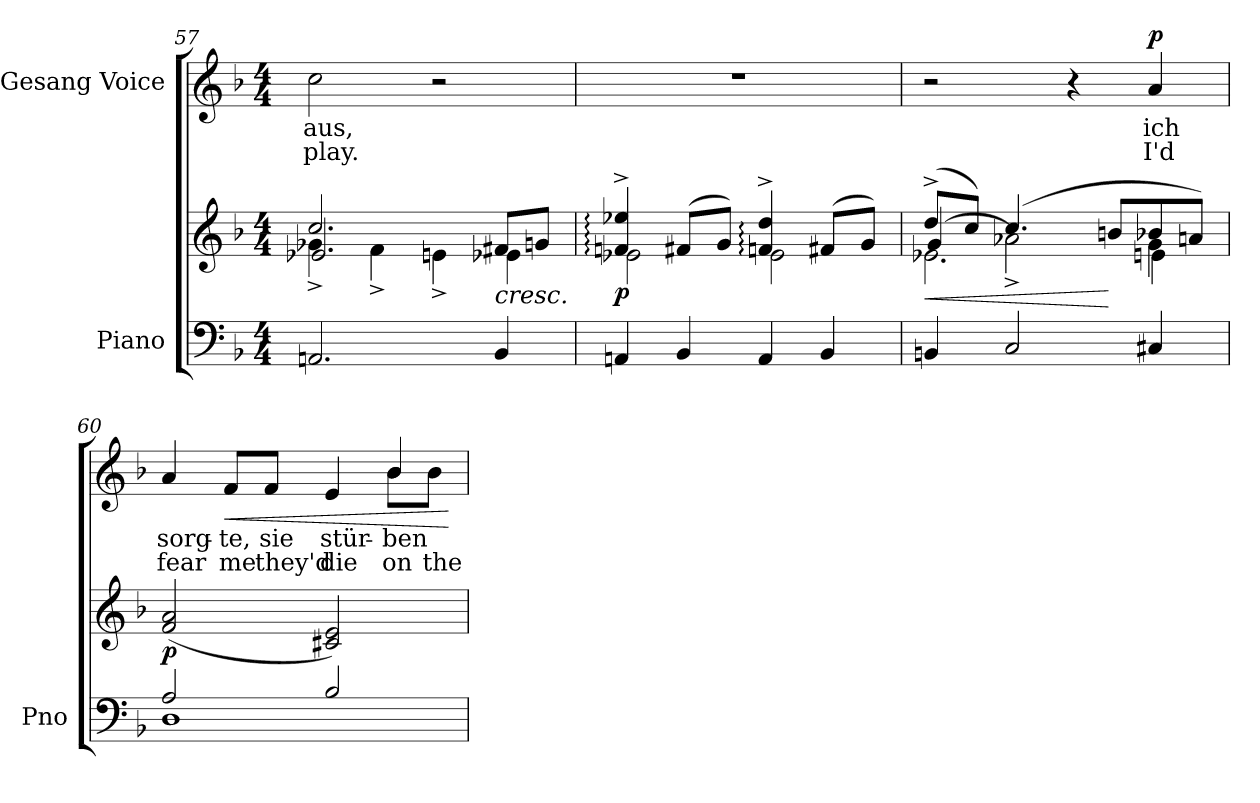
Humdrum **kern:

**kern	**kern	**dynam	**kern	**text	**text	**dynam
*part2	*part2	*part2	*part1	*part1	*part1	*part1
*staff3	*staff2	*staff2/3	*staff1	*staff1	*staff1	*staff1
*I"Piano	*	*	*I"Gesang Voice	*	*	*
*I'Pno	*	*	*	*	*	*
*clefF4	*clefG2	*	*clefG2	*	*	*
*k[b-]	*k[b-]	*	*k[b-]	*	*	*
*M4/4	*M4/4	*	*M4/4	*	*	*
=57	=57	=57	=57	=57	=57	=57
*	*^	*	*	*	*	*
*	*	*^	*	*	*	*	*
!	!	!	!	!	!	!LO:LY:b	!LO:LY:b	!
2.AAn/	2.cc/	4g-X^\	2.e-X/	.	2cc\	-aus,	play.	.
.	.	4f^\	.	.	.	.	.	.
.	.	4en^\	.	.	2r	.	.	.
!	!	!	!	!LO:HP:b	!	!	!	!
4BB-/	8f#X/L	4e-X\	4ryy	<	.	.	.	.
.	8gn/J	.	.	.	.	.	.	.
*	*	*v	*v	*	*	*	*	*
!!LO:PB:g=z
=58	=58	=58	=58	=58	=58	=58	=58
!	!	!	!LO:DY:b	!	!	!	!
4AAn/	4fn/:^ 4ee-X/:^	2e-X\	p	1r	.	.	.
4BB-/	(>8f#X/L	.	.	.	.	.	.
.	8g/J)	.	.	.	.	.	.
4AA/	4fn/:^ 4dd/:^	2e-\	.	.	.	.	.
4BB-/	(>8f#X/L	.	.	.	.	.	.
.	8g/J)	.	.	.	.	.	.
*	*v	*v	*	*	*	*	*
=59	=59	=59	=59	=59	=59	=59
!	!	!LO:HP:b	!	!	!	!
*	*^	*	*	*	*	*
*	*	*^	*	*	*	*	*
4BBn/	(>8dd^/L	(<4g/	2.e-X:\	<	2r	.	.	.
.	8cc/J)	.	.	.	.	.	.	.
2C/	(>4.cc/	2a-X^\)	.	.	.	.	.	.
.	.	.	.	.	4r	.	.	.
.	8bn/L	.	.	[	.	.	.	.
!	!	!	!	!	!	!LO:LY:b	!LO:LY:b	!LO:DY:a
4C#X/	8b-X/	4g\	4en\	.	4a/	ich	I'd	p
.	8an/J)	.	.	.	.	.	.	.
*	*v	*v	*v	*	*	*	*	*
.	.	[	.	.	.	.
=60	=60	=60	=60	=60	=60	=60
*^	*	*	*	*	*	*
!	!	!	!LO:DY:b	!	!LO:LY:b	!LO:LY:b	!
*	*	*	*	*^	*	*	*
2A/	1D	(>2f/ 2a/	p	4a/	2ryy	sorg-	fear	.
!	!	!	!	!	!	!LO:LY:b	!LO:LY:b	!LO:HP:b
.	.	.	.	8f/L	.	-te,	me	<
!	!	!	!	!	!	!LO:LY:b	!LO:LY:b	!
.	.	.	.	8f/J	.	sie	they'd	.
!	!	!	!	!	!	!LO:LY:b	!LO:LY:b	!
2B-/	.	2c#X/ 2e/)	.	4e/	4reyy	stür-	die	.
!	!	!	!	!	!	!LO:LY:b	!LO:LY:b	!
.	.	.	.	4b-/	8b-\L	-ben	on	.
!	!	!	!	!	!	!	!LO:LY:b	!
.	.	.	.	.	8b-\J	.	the	.
*v	*v	*	*	*v	*v	*	*	*
.	.	.	.	.	.	[
=	=	=	=	=	=	=
*-	*-	*-	*-	*-	*-	*-
